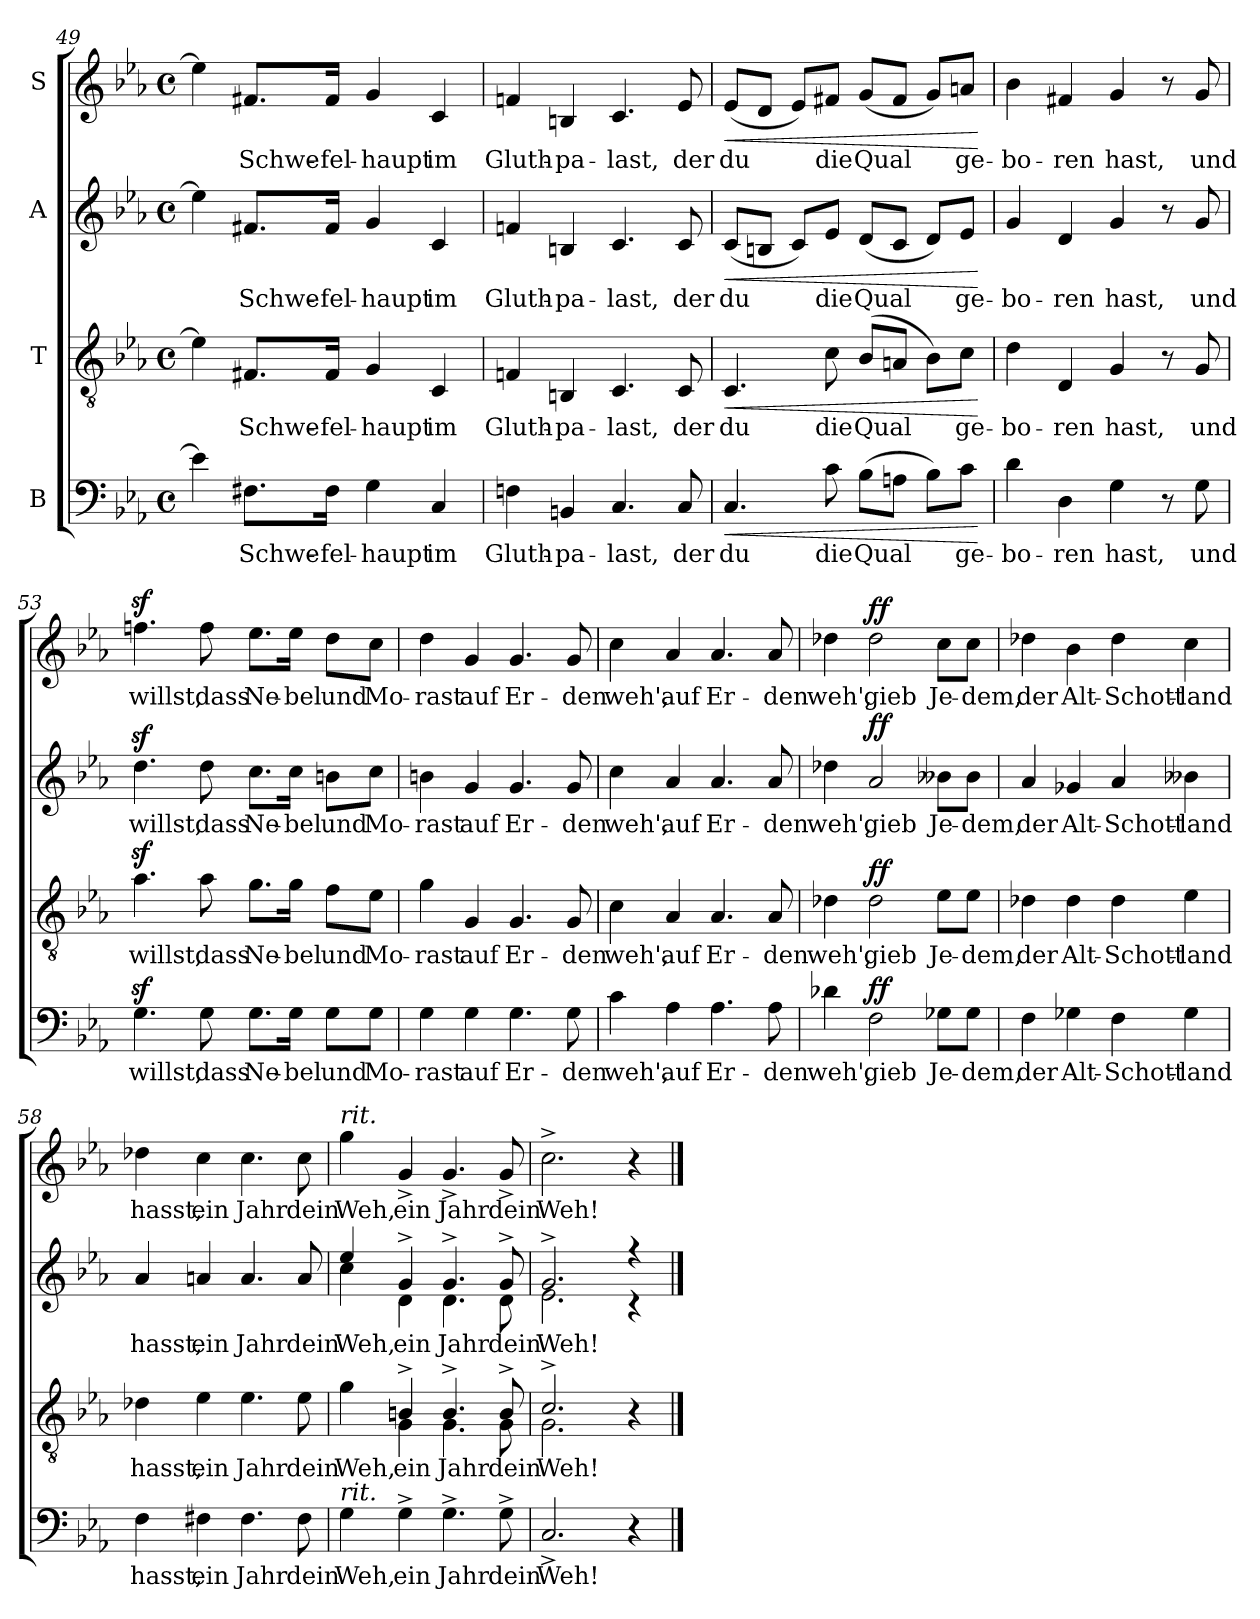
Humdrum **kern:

**kern	**text	**dynam	**kern	**text	**dynam	**kern	**text	**dynam	**kern	**text	**dynam
*part4	*part4	*part4	*part3	*part3	*part3	*part2	*part2	*part2	*part1	*part1	*part1
*staff4	*staff4	*staff4	*staff3	*staff3	*staff3	*staff2	*staff2	*staff2	*staff1	*staff1	*staff1
*I"B	*	*	*I"T	*	*	*I"A	*	*	*I"S	*	*
*clefF4	*	*	*clefGv2	*	*	*clefG2	*	*	*clefG2	*	*
*k[b-e-a-]	*	*	*k[b-e-a-]	*	*	*k[b-e-a-]	*	*	*k[b-e-a-]	*	*
*E-:	*	*	*E-:	*	*	*E-:	*	*	*E-:	*	*
*M4/4	*	*	*M4/4	*	*	*M4/4	*	*	*M4/4	*	*
*met(c)	*	*	*met(c)	*	*	*met(c)	*	*	*met(c)	*	*
=49	=49	=49	=49	=49	=49	=49	=49	=49	=49	=49	=49
4e-\]	.	.	4e-\]	.	.	4ee-\]	.	.	4ee-\]	.	.
!	!LO:LY:b	!	!	!LO:LY:b	!	!	!LO:LY:b	!	!	!LO:LY:b	!
8.F#X\L	Schwe-	.	8.F#X/L	Schwe-	.	8.f#X/L	Schwe-	.	8.f#X/L	Schwe-	.
!	!LO:LY:b	!	!	!LO:LY:b	!	!	!LO:LY:b	!	!	!LO:LY:b	!
16F#\Jk	-fel-	.	16F#/Jk	-fel-	.	16f#/Jk	-fel-	.	16f#/Jk	-fel-	.
!	!LO:LY:b	!	!	!LO:LY:b	!	!	!LO:LY:b	!	!	!LO:LY:b	!
4G\	-haupt	.	4G/	-haupt	.	4g/	-haupt	.	4g/	-haupt	.
!	!LO:LY:b	!	!	!LO:LY:b	!	!	!LO:LY:b	!	!	!LO:LY:b	!
4C/	im	.	4C/	im	.	4c/	im	.	4c/	im	.
=50	=50	=50	=50	=50	=50	=50	=50	=50	=50	=50	=50
!	!LO:LY:b	!	!	!LO:LY:b	!	!	!LO:LY:b	!	!	!LO:LY:b	!
4Fn\	Gluth-	.	4Fn/	Gluth-	.	4fn/	Gluth-	.	4fn/	Gluth-	.
!	!LO:LY:b	!	!	!LO:LY:b	!	!	!LO:LY:b	!	!	!LO:LY:b	!
4BBn/	-pa-	.	4BBn/	-pa-	.	4Bn/	-pa-	.	4Bn/	-pa-	.
!	!LO:LY:b	!	!	!LO:LY:b	!	!	!LO:LY:b	!	!	!LO:LY:b	!
4.C/	-last,	.	4.C/	-last,	.	4.c/	-last,	.	4.c/	-last,	.
!	!LO:LY:b	!	!	!LO:LY:b	!	!	!LO:LY:b	!	!	!LO:LY:b	!
8C/	der	.	8C/	der	.	8c/	der	.	8e-/	der	.
!!LO:PB:g=z
=51	=51	=51	=51	=51	=51	=51	=51	=51	=51	=51	=51
!	!LO:LY:b	!LO:HP:b	!	!LO:LY:b	!LO:HP:b	!	!LO:LY:b	!LO:HP:b	!	!LO:LY:b	!LO:HP:b
4.C/	du	<	4.C/	du	<	(<8c/L	du	<	(<8e-/L	du	<
.	.	.	.	.	.	8Bn/J	.	.	8d/J	.	.
.	.	.	.	.	.	8c/L)	.	.	8e-/L)	.	.
!	!LO:LY:b	!	!	!LO:LY:b	!	!	!LO:LY:b	!	!	!LO:LY:b	!
8c\	die	.	8c\	die	.	8e-/J	die	.	8f#X/J	die	.
!	!LO:LY:b	!	!	!LO:LY:b	!	!	!LO:LY:b	!	!	!LO:LY:b	!
(>8B-\L	Qual	.	(>8B-/L	Qual	.	(<8d/L	Qual	.	(<8g/L	Qual	.
8An\J	.	.	8An/J	.	.	8c/J	.	.	8f#/J	.	.
8B-\L)	.	.	8B-\L)	.	.	8d/L)	.	.	8g/L)	.	.
!	!LO:LY:b	!	!	!LO:LY:b	!	!	!LO:LY:b	!	!	!LO:LY:b	!
8c\J	ge-	.	8c\J	ge-	.	8e-/J	ge-	.	8an/J	ge-	.
.	.	[	.	.	[	.	.	[	.	.	[
=52	=52	=52	=52	=52	=52	=52	=52	=52	=52	=52	=52
!	!LO:LY:b	!	!	!LO:LY:b	!	!	!LO:LY:b	!	!	!LO:LY:b	!
4d\	-bo-	.	4d\	-bo-	.	4g/	-bo-	.	4b-\	-bo-	.
!	!LO:LY:b	!	!	!LO:LY:b	!	!	!LO:LY:b	!	!	!LO:LY:b	!
4D\	-ren	.	4D/	-ren	.	4d/	-ren	.	4f#X/	-ren	.
!	!LO:LY:b	!	!	!LO:LY:b	!	!	!LO:LY:b	!	!	!LO:LY:b	!
4G\	hast,	.	4G/	hast,	.	4g/	hast,	.	4g/	hast,	.
8r	.	.	8r	.	.	8r	.	.	8r	.	.
!	!LO:LY:b	!	!	!LO:LY:b	!	!	!LO:LY:b	!	!	!LO:LY:b	!
8G\	und	.	8G/	und	.	8g/	und	.	8g/	und	.
=53	=53	=53	=53	=53	=53	=53	=53	=53	=53	=53	=53
!	!LO:LY:b	!	!	!LO:LY:b	!	!	!LO:LY:b	!	!	!LO:LY:b	!
4.Gz<\	willst,	.	4.a-z<\	willst,	.	4.ddz<\	willst,	.	4.ffnz<\	willst,	.
!	!LO:LY:b	!	!	!LO:LY:b	!	!	!LO:LY:b	!	!	!LO:LY:b	!
8G\	dass	.	8a-\	dass	.	8dd\	dass	.	8ff\	dass	.
!	!LO:LY:b	!	!	!LO:LY:b	!	!	!LO:LY:b	!	!	!LO:LY:b	!
8.G\L	Ne-	.	8.g\L	Ne-	.	8.cc\L	Ne-	.	8.ee-\L	Ne-	.
!	!LO:LY:b	!	!	!LO:LY:b	!	!	!LO:LY:b	!	!	!LO:LY:b	!
16G\Jk	-bel	.	16g\Jk	-bel	.	16cc\Jk	-bel	.	16ee-\Jk	-bel	.
!	!LO:LY:b	!	!	!LO:LY:b	!	!	!LO:LY:b	!	!	!LO:LY:b	!
8G\L	und	.	8f\L	und	.	8bn\L	und	.	8dd\L	und	.
!	!LO:LY:b	!	!	!LO:LY:b	!	!	!LO:LY:b	!	!	!LO:LY:b	!
8G\J	Mo-	.	8e-\J	Mo-	.	8cc\J	Mo-	.	8cc\J	Mo-	.
=54	=54	=54	=54	=54	=54	=54	=54	=54	=54	=54	=54
!	!LO:LY:b	!	!	!LO:LY:b	!	!	!LO:LY:b	!	!	!LO:LY:b	!
4G\	-rast	.	4g\	-rast	.	4bn\	-rast	.	4dd\	-rast	.
!	!LO:LY:b	!	!	!LO:LY:b	!	!	!LO:LY:b	!	!	!LO:LY:b	!
4G\	auf	.	4G/	auf	.	4g/	auf	.	4g/	auf	.
!	!LO:LY:b	!	!	!LO:LY:b	!	!	!LO:LY:b	!	!	!LO:LY:b	!
4.G\	Er-	.	4.G/	Er-	.	4.g/	Er-	.	4.g/	Er-	.
!	!LO:LY:b	!	!	!LO:LY:b	!	!	!LO:LY:b	!	!	!LO:LY:b	!
8G\	-den	.	8G/	-den	.	8g/	-den	.	8g/	-den	.
!!LO:LB:g=z
=55	=55	=55	=55	=55	=55	=55	=55	=55	=55	=55	=55
!	!LO:LY:b	!	!	!LO:LY:b	!	!	!LO:LY:b	!	!	!LO:LY:b	!
4c\	weh',	.	4c\	weh',	.	4cc\	weh',	.	4cc\	weh',	.
!	!LO:LY:b	!	!	!LO:LY:b	!	!	!LO:LY:b	!	!	!LO:LY:b	!
4A-\	auf	.	4A-/	auf	.	4a-/	auf	.	4a-/	auf	.
!	!LO:LY:b	!	!	!LO:LY:b	!	!	!LO:LY:b	!	!	!LO:LY:b	!
4.A-\	Er-	.	4.A-/	Er-	.	4.a-/	Er-	.	4.a-/	Er-	.
!	!LO:LY:b	!	!	!LO:LY:b	!	!	!LO:LY:b	!	!	!LO:LY:b	!
8A-\	-den	.	8A-/	-den	.	8a-/	-den	.	8a-/	-den	.
=56	=56	=56	=56	=56	=56	=56	=56	=56	=56	=56	=56
!	!LO:LY:b	!	!	!LO:LY:b	!	!	!LO:LY:b	!	!	!LO:LY:b	!
4d-X\	weh',	.	4d-X\	weh',	.	4dd-X\	weh',	.	4dd-X\	weh',	.
!	!LO:LY:b	!LO:DY:b	!	!LO:LY:b	!LO:DY:b	!	!LO:LY:b	!LO:DY:b	!	!LO:LY:b	!LO:DY:b
2F\	gieb	ff	2d-\	gieb	ff	2a-/	gieb	ff	2dd-\	gieb	ff
!	!LO:LY:b	!	!	!LO:LY:b	!	!	!LO:LY:b	!	!	!LO:LY:b	!
8G-X\L	Je-	.	8e-\L	Je-	.	8b--X\L	Je-	.	8cc\L	Je-	.
!	!LO:LY:b	!	!	!LO:LY:b	!	!	!LO:LY:b	!	!	!LO:LY:b	!
8G-\J	-dem,	.	8e-\J	-dem,	.	8b--\J	-dem,	.	8cc\J	-dem,	.
=57	=57	=57	=57	=57	=57	=57	=57	=57	=57	=57	=57
!	!LO:LY:b	!	!	!LO:LY:b	!	!	!LO:LY:b	!	!	!LO:LY:b	!
4F\	der	.	4d-X\	der	.	4a-/	der	.	4dd-X\	der	.
!	!LO:LY:b	!	!	!LO:LY:b	!	!	!LO:LY:b	!	!	!LO:LY:b	!
4G-X\	Alt-	.	4d-\	Alt-	.	4g-X/	Alt-	.	4b-\	Alt-	.
!	!LO:LY:b	!	!	!LO:LY:b	!	!	!LO:LY:b	!	!	!LO:LY:b	!
4F\	-Schott-	.	4d-\	-Schott-	.	4a-/	-Schott-	.	4dd-\	-Schott-	.
!	!LO:LY:b	!	!	!LO:LY:b	!	!	!LO:LY:b	!	!	!LO:LY:b	!
4G-\	-land	.	4e-\	-land	.	4b--X\	-land	.	4cc\	-land	.
=58	=58	=58	=58	=58	=58	=58	=58	=58	=58	=58	=58
!	!LO:LY:b	!	!	!LO:LY:b	!	!	!LO:LY:b	!	!	!LO:LY:b	!
4F\	hasst,	.	4d-X\	hasst,	.	4a-/	hasst,	.	4dd-X\	hasst,	.
!	!LO:LY:b	!	!	!LO:LY:b	!	!	!LO:LY:b	!	!	!LO:LY:b	!
4F#X\	ein	.	4e-\	ein	.	4an/	ein	.	4cc\	ein	.
!	!LO:LY:b	!	!	!LO:LY:b	!	!	!LO:LY:b	!	!	!LO:LY:b	!
4.F#\	Jahr	.	4.e-\	Jahr	.	4.a/	Jahr	.	4.cc\	Jahr	.
!	!LO:LY:b	!	!	!LO:LY:b	!	!	!LO:LY:b	!	!	!LO:LY:b	!
8F#\	dein	.	8e-\	dein	.	8a/	dein	.	8cc\	dein	.
!!LO:PB:g=z
=59	=59	=59	=59	=59	=59	=59	=59	=59	=59	=59	=59
!	!	!	!	!	!	!	!	!	!LO:TX:a:i:t=rit.	!	!
!	!	!	!	!	!	!LO:TX:a:i:t=rit.	!	!	!	!	!
!	!	!	!LO:TX:a:i:t=rit.	!	!	!	!	!	!	!	!
!LO:TX:a:i:t=rit.	!	!	!	!	!	!	!	!	!	!	!
!	!LO:LY:b	!	!	!LO:LY:b	!	!	!LO:LY:b	!	!	!LO:LY:b	!
*	*	*	*^	*	*	*^	*	*	*	*	*
4G\	Weh,	.	4g\	4ryy	Weh,	.	4ee-/	4cc\	Weh,	.	4gg\	Weh,	.
!	!LO:LY:b	!	!	!	!LO:LY:b	!	!	!	!LO:LY:b	!	!	!LO:LY:b	!
4G^\	ein	.	4Bn^/	4G\	ein	.	4g^/	4d\	ein	.	4g^/	ein	.
!	!LO:LY:b	!	!	!	!LO:LY:b	!	!	!	!LO:LY:b	!	!	!LO:LY:b	!
4.G^\	Jahr	.	4.B^/	4.G\	Jahr	.	4.g^/	4.d\	Jahr	.	4.g^/	Jahr	.
!	!LO:LY:b	!	!	!	!LO:LY:b	!	!	!	!LO:LY:b	!	!	!LO:LY:b	!
8G^\	dein	.	8B^/	8G\	dein	.	8g^/	8d\	dein	.	8g^/	dein	.
=60	=60	=60	=60	=60	=60	=60	=60	=60	=60	=60	=60	=60	=60
!	!LO:LY:b	!	!	!	!LO:LY:b	!	!	!	!LO:LY:b	!	!	!LO:LY:b	!
2.C^/	Weh!	.	2.c^/	2.G\	Weh!	.	2.g^/	2.e-\	Weh!	.	2.cc^\	Weh!	.
4r	.	.	4r	4ryy	.	.	4r	4r	.	.	4r	.	.
*	*	*	*v	*v	*	*	*	*	*	*	*	*	*
*	*	*	*	*	*	*v	*v	*	*	*	*	*
==	==	==	==	==	==	==	==	==	==	==	==
*-	*-	*-	*-	*-	*-	*-	*-	*-	*-	*-	*-
